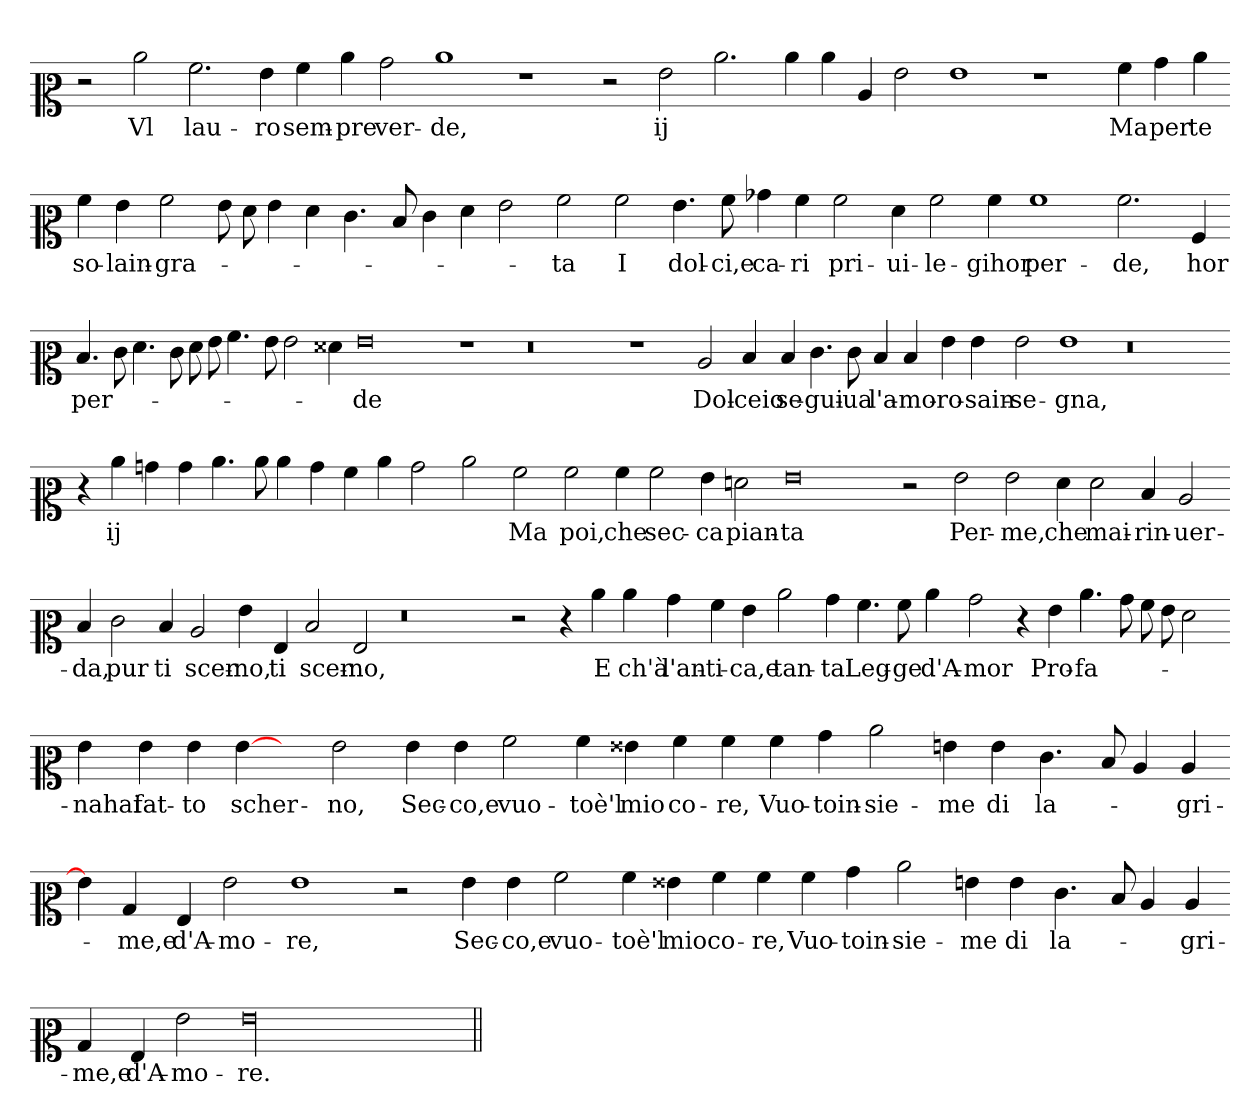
**kern	**text
*part1	*part1
*staff1	*staff1
*clefC2	*
*k[]	*
=	=
2r	.
2cc	Vl
2.a	lau-
4g	ro
4a	sem-
4cc	pre
2b	ver-
1cc	de,
1r	.
2r	.
2g	ij
2.cc	.
4cc	.
4cc	.
4c	.
2g	.
1g	.
1r	.
4a	Ma
4b	per
4cc	te
=-	=-
4a	so-
4g	lain-
2a	gra-
8g	.
8f	.
4g	.
4f	.
4.e	.
8d	.
4e	.
4f	.
2g	.
2a	ta
2a	I
4.g	dol-
8a	ci,e
4b-X	ca-
4a	ri
2a	pri-
4f	ui-
2a	le-
4a	gihor
1a	per-
2.a	de,
4A	hor
=-	=-
4.d	per-
8e	.
4.f	.
8e\	.
8f	.
8g	.
4.a	.
8g	.
2g	.
4f##X	.
0g	de
1r	.
0r	.
1r	.
2c	Dol-
4d	ceio
4d	se-
4.e	gui-
8e	ua
4d	l'a-
4d	mo-
4g	ro-
4g	sain-
2g	se-
1g	gna,
0r	.
=-	=-
4r	.
4cc	ij
4b	.
4b	.
4.cc	.
8cc	.
4cc	.
4b	.
4a	.
4cc	.
2b	.
2cc	.
2a	Ma
2a	poi,
4a	che
2a	sec-
4g	ca
2f	pian-
0g	ta
2r	.
2g	Per-
2g	me,
4f	che
2f	mai-
4d	rin-
2c	uer-
=-	=-
4d	da,
2e	pur
4d	ti
2c	scer-
4g	no,
4G	ti
2d	scer-
2G	no,
0r	.
2r	.
4r	.
4cc	E
4cc	ch'à
4b	l'an-
4a	ti-
4g	ca,e
2cc	tan-
4b	ta
4.a	Leg-
8a	ge
4cc	d'A-
2b	mor
4r	.
4g	Pro-
4.cc	fa-
8b	.
8a	.
8g	.
2f	.
=-	=-
4g	nahai
4g	fat-
4g	to
[4g	scher-
4ryy	.
2g	no,
4g	Sec-
4g	co,e
2a	vuo-
4a	toѐ'l
4g##X	mio
4a	co-
4a	re,
4a	Vuo-
4b	toin-
2cc	sie-
4g	me
4g	di
4.e	la-
8d	.
4c	.
4c	gri-
=-	=-
4g]	.
4B	me,e
4G	d'A-
2g	mo-
1g	re,
2r	.
4g	Sec-
4g	co,e
2a	vuo-
4a	toѐ'l
4g##X	mio
4a	co-
4a	re,
4a	Vuo-
4b	toin-
2cc	sie-
4g	me
4g	di
4.e	la-
8d	.
4c	.
4c	gri-
=-	=-
4B	me,e
4G	d'A-
2g	mo-
00g	re.
=||	=||
*-	*-
